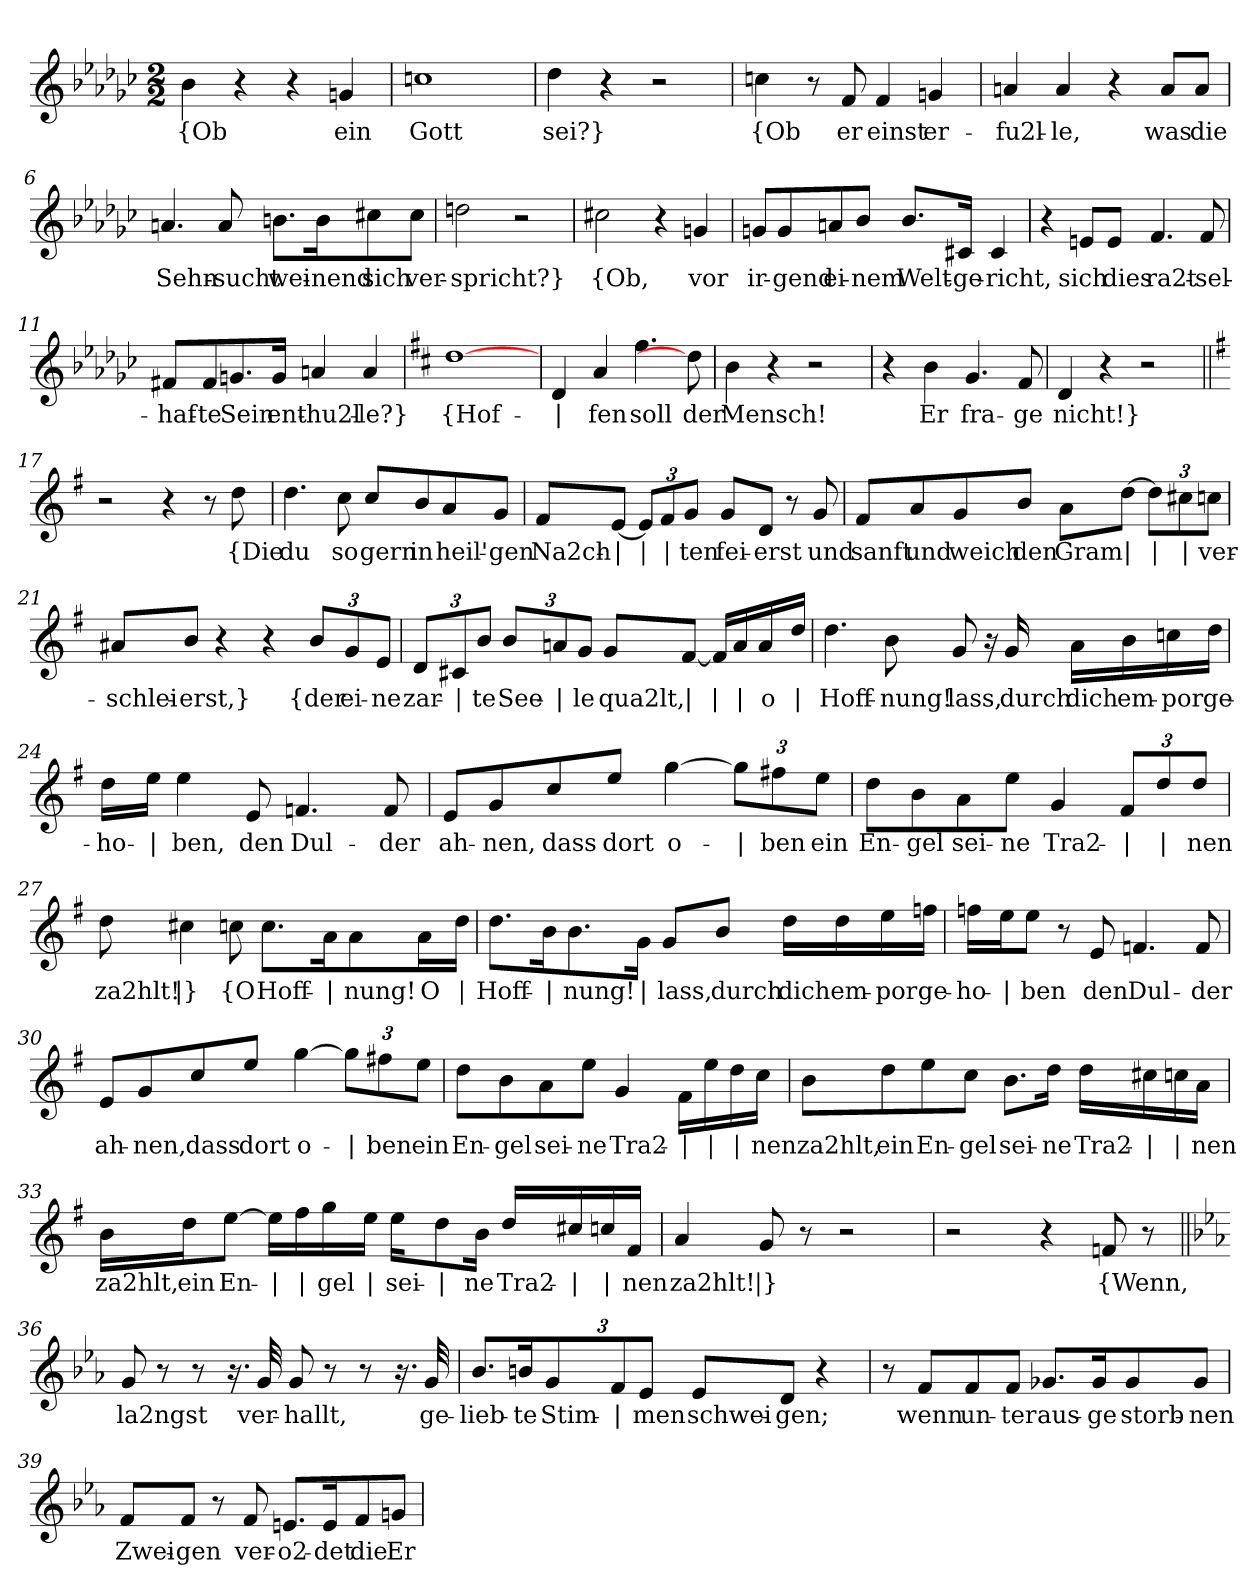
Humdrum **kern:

**kern	**text
*part1	*part1
*staff1	*staff1
*clefG2	*
*k[b-e-a-d-g-c-]	*
*M2/2	*
=1	=1
!	!LO:LY:b
4b-\	{Ob
4r	.
4r	.
!	!LO:LY:b
4gn/	ein
=2	=2
!	!LO:LY:b
1ccn	Gott
=3	=3
!	!LO:LY:b
4dd-\	sei?}
4r	.
2r	.
=4	=4
!	!LO:LY:b
4ccn\	{Ob
8r	.
!	!LO:LY:b
8f/	er
!	!LO:LY:b
4f/	einst
!	!LO:LY:b
4gn/	er-
=5	=5
!	!LO:LY:b
4an/	-fu2l-
!	!LO:LY:b
4a/	-le,
4r	.
!	!LO:LY:b
8a/L	was
!	!LO:LY:b
8a/J	die
=6	=6
!	!LO:LY:b
4.an/	Sehn-
!	!LO:LY:b
8a/	-sucht
!	!LO:LY:b
8.bn\L	wei-
!	!LO:LY:b
16b\K	-nend
!	!LO:LY:b
8cc#X\	sich
!	!LO:LY:b
8cc#\J	ver-
!!LO:LB:g=z
=7	=7
!	!LO:LY:b
2ddn\	-spricht?}
2r	.
=8	=8
!	!LO:LY:b
2cc#X\	{Ob,
4r	.
!	!LO:LY:b
4gn/	vor
=9	=9
!	!LO:LY:b
8gn/L	ir-
!	!LO:LY:b
8g/	-gend
!	!LO:LY:b
8an/	ei-
!	!LO:LY:b
8b-/J	-nem
!	!LO:LY:b
8.b-/L	Welt-
!	!LO:LY:b
16c#X/Jk	-ge-
!	!LO:LY:b
4c#/	-richt,
=10	=10
4r	.
!	!LO:LY:b
8en/L	sich
!	!LO:LY:b
8e/J	dies
!	!LO:LY:b
4.f/	ra2t-
!	!LO:LY:b
8f/	-sel-
!!LO:LB:g=z
=11	=11
!	!LO:LY:b
8f#X/L	-haf-
!	!LO:LY:b
8f#/	-te
!	!LO:LY:b
8.gn/	Sein
!	!LO:LY:b
16g/Jk	ent-
!	!LO:LY:b
4an/	-hu2l-
!	!LO:LY:b
4a/	-le?}
=12	=12
*k[f#c#]	*
!	!LO:LY:b
[1dd	{Hof-
=13	=13
!	!LO:LY:b
4d/	|
!	!LO:LY:b
4a/	-fen
!	!LO:LY:b
4.ff#\	soll
!	!LO:LY:b
8dd\]	der
=14	=14
!	!LO:LY:b
4b\	Mensch!
4r	.
2r	.
=15	=15
4r	.
!	!LO:LY:b
4b\	Er
!	!LO:LY:b
4.g/	fra-
!	!LO:LY:b
8f#/	-ge
=16	=16
!	!LO:LY:b
4d/	nicht!}
4r	.
2r	.
!!LO:LB:g=z
=17||	=17||
*k[f#]	*
2r	.
4r	.
8r	.
!	!LO:LY:b
8dd\	{Die
=18	=18
!	!LO:LY:b
4.dd\	du
!	!LO:LY:b
8cc\	so
!	!LO:LY:b
8cc/L	gern
!	!LO:LY:b
8b/	in
!	!LO:LY:b
8a/	heil'-
!	!LO:LY:b
8g/J	-gen
=19	=19
!	!LO:LY:b
8f#/L	Na2ch-
!	!LO:LY:b
[8e/J	|
*Xbrackettup	*
!	!LO:LY:b
12e/L]	|
!	!LO:LY:b
12f#/	|
!	!LO:LY:b
12g/J	-ten
!	!LO:LY:b
8g/L	fei-
!	!LO:LY:b
8d/J	-erst
8r	.
!	!LO:LY:b
8g/	und
!!LO:LB:g=z
=20	=20
!	!LO:LY:b
8f#/L	sanft
!	!LO:LY:b
8a/	und
!	!LO:LY:b
8g/	weich
!	!LO:LY:b
8b/J	den
!	!LO:LY:b
8a\L	Gram
!	!LO:LY:b
[8dd\J	|
!	!LO:LY:b
12dd\L]	|
!	!LO:LY:b
12cc#X\	|
!	!LO:LY:b
12ccn\J	ver-
=21	=21
!	!LO:LY:b
8a#X/L	-schlei-
!	!LO:LY:b
8b/J	-erst,}
4r	.
4r	.
!	!LO:LY:b
12b/L	{der
!	!LO:LY:b
12g/	ei-
!	!LO:LY:b
12e/J	-ne
=22	=22
!	!LO:LY:b
12d/L	zar-
!	!LO:LY:b
12c#X/	|
!	!LO:LY:b
12b/J	-te
!	!LO:LY:b
12b/L	See-
!	!LO:LY:b
12an/	|
!	!LO:LY:b
12g/J	-le
!	!LO:LY:b
8g/L	qua2lt,
!	!LO:LY:b
[8f#/J	|
!	!LO:LY:b
16f#/LL]	|
!	!LO:LY:b
16a/	|
!	!LO:LY:b
16a/	o
!	!LO:LY:b
16dd/JJ	|
!!LO:LB:g=z
=23	=23
!	!LO:LY:b
4.dd\	Hoff-
!	!LO:LY:b
8b\	-nung!
!	!LO:LY:b
8g/	lass,
16r	.
!	!LO:LY:b
16g/	durch
!	!LO:LY:b
16a\LL	dich
!	!LO:LY:b
16b\	em-
!	!LO:LY:b
16ccn\	-por
!	!LO:LY:b
16dd\JJ	ge-
=24	=24
!	!LO:LY:b
16dd\LL	-ho-
!	!LO:LY:b
16ee\JJ	|
!	!LO:LY:b
4ee\	-ben,
!	!LO:LY:b
8e/	den
!	!LO:LY:b
4.fn/	Dul-
!	!LO:LY:b
8f/	-der
=25	=25
!	!LO:LY:b
8e/L	ah-
!	!LO:LY:b
8g/	-nen,
!	!LO:LY:b
8cc/	dass
!	!LO:LY:b
8ee/J	dort
!	!LO:LY:b
[4gg\	o-
!	!LO:LY:b
12gg\L]	|
!	!LO:LY:b
12ff#X\	-ben
!	!LO:LY:b
12ee\J	ein
!!LO:LB:g=z
=26	=26
!	!LO:LY:b
8dd\L	En-
!	!LO:LY:b
8b\	-gel
!	!LO:LY:b
8a\	sei-
!	!LO:LY:b
8ee\J	-ne
!	!LO:LY:b
4g/	Tra2-
!	!LO:LY:b
12f#/L	|
!	!LO:LY:b
12dd/	|
!	!LO:LY:b
12dd/J	-nen
=27	=27
!	!LO:LY:b
8dd\	za2hlt!
!	!LO:LY:b
4cc#X\	|}
!	!LO:LY:b
8ccn\	{O
!	!LO:LY:b
8.cc\L	Hoff-
!	!LO:LY:b
16a\K	|
!	!LO:LY:b
8a\	-nung!
!	!LO:LY:b
16a\L	O
!	!LO:LY:b
16dd\JJ	|
!!LO:LB:g=z
=28	=28
!	!LO:LY:b
8.dd\L	Hoff-
!	!LO:LY:b
16b\K	|
!	!LO:LY:b
8.b\	-nung!
!	!LO:LY:b
16g\Jk	|
!	!LO:LY:b
8g/L	lass,
!	!LO:LY:b
8b/J	durch
!	!LO:LY:b
16dd\LL	dich
!	!LO:LY:b
16dd\	em-
!	!LO:LY:b
16ee\	-por
!	!LO:LY:b
16ffn\JJ	ge-
=29	=29
!	!LO:LY:b
16ffn\LL	-ho-
!	!LO:LY:b
16ee\J	|
!	!LO:LY:b
8ee\J	-ben
8r	.
!	!LO:LY:b
8e/	den
!	!LO:LY:b
4.fn/	Dul-
!	!LO:LY:b
8f/	-der
=30	=30
!	!LO:LY:b
8e/L	ah-
!	!LO:LY:b
8g/	-nen,
!	!LO:LY:b
8cc/	dass
!	!LO:LY:b
8ee/J	dort
!	!LO:LY:b
[4gg\	o-
!	!LO:LY:b
12gg\L]	|
!	!LO:LY:b
12ff#X\	-ben
!	!LO:LY:b
12ee\J	ein
!!LO:LB:g=z
=31	=31
!	!LO:LY:b
8dd\L	En-
!	!LO:LY:b
8b\	-gel
!	!LO:LY:b
8a\	sei-
!	!LO:LY:b
8ee\J	-ne
!	!LO:LY:b
4g/	Tra2-
!	!LO:LY:b
16f#\LL	|
!	!LO:LY:b
16ee\	|
!	!LO:LY:b
16dd\	|
!	!LO:LY:b
16cc\JJ	-nen
=32	=32
!	!LO:LY:b
8b\L	za2hlt,
!	!LO:LY:b
8dd\	ein
!	!LO:LY:b
8ee\	En-
!	!LO:LY:b
8cc\J	-gel
!	!LO:LY:b
8.b\L	sei-
!	!LO:LY:b
16dd\Jk	-ne
!	!LO:LY:b
16dd\LL	Tra2-
!	!LO:LY:b
16cc#X\	|
!	!LO:LY:b
16ccn\	|
!	!LO:LY:b
16a\JJ	-nen
!!LO:LB:g=z
=33	=33
!	!LO:LY:b
16b\LL	za2hlt,
!	!LO:LY:b
16dd\J	ein
!	!LO:LY:b
[8ee\J	En-
!	!LO:LY:b
16ee\LL]	|
!	!LO:LY:b
16ff#\	|
!	!LO:LY:b
16gg\	-gel
!	!LO:LY:b
16ee\JJ	|
!	!LO:LY:b
16ee\KL	sei-
!	!LO:LY:b
8dd\	|
!	!LO:LY:b
16b\Jk	-ne
!	!LO:LY:b
16dd/LL	Tra2-
!	!LO:LY:b
16cc#X/	|
!	!LO:LY:b
16ccn/	|
!	!LO:LY:b
16f#/JJ	-nen
=34	=34
!	!LO:LY:b
4a/	za2hlt!
!	!LO:LY:b
8g/	|}
8r	.
2r	.
=35	=35
2r	.
4r	.
!	!LO:LY:b
8fn/	{Wenn,
8r	.
!!LO:PB:g=z
=36||	=36||
*k[b-e-a-]	*
!	!LO:LY:b
8g/	la2ngst
8r	.
8r	.
16.r	.
!	!LO:LY:b
32g/	ver-
!	!LO:LY:b
8g/	-hallt,
8r	.
8r	.
16.r	.
!	!LO:LY:b
32g/	ge-
=37	=37
!	!LO:LY:b
8.b-/L	-lieb-
!	!LO:LY:b
16bn/K	-te
!	!LO:LY:b
12g/	Stim-
!	!LO:LY:b
12f/	|
!	!LO:LY:b
12e-/J	-men
!	!LO:LY:b
8e-/L	schwei-
!	!LO:LY:b
8d/J	-gen;
4r	.
!!LO:LB:g=z
=38	=38
8r	.
!	!LO:LY:b
8f/L	wenn
!	!LO:LY:b
8f/	un-
!	!LO:LY:b
8f/J	-ter
!	!LO:LY:b
8.g-X/L	aus-
!	!LO:LY:b
16g-/K	-ge
!	!LO:LY:b
8g-/	-storb-
!	!LO:LY:b
8g-/J	-nen
=39	=39
!	!LO:LY:b
8f/L	Zwei-
!	!LO:LY:b
8f/J	-gen
8r	.
!	!LO:LY:b
8f/	ver-
!	!LO:LY:b
8.en/L	-o2-
!	!LO:LY:b
16e/K	-det
!	!LO:LY:b
8f/	die
!	!LO:LY:b
8gn/J	Er-
=	=
*-	*-
